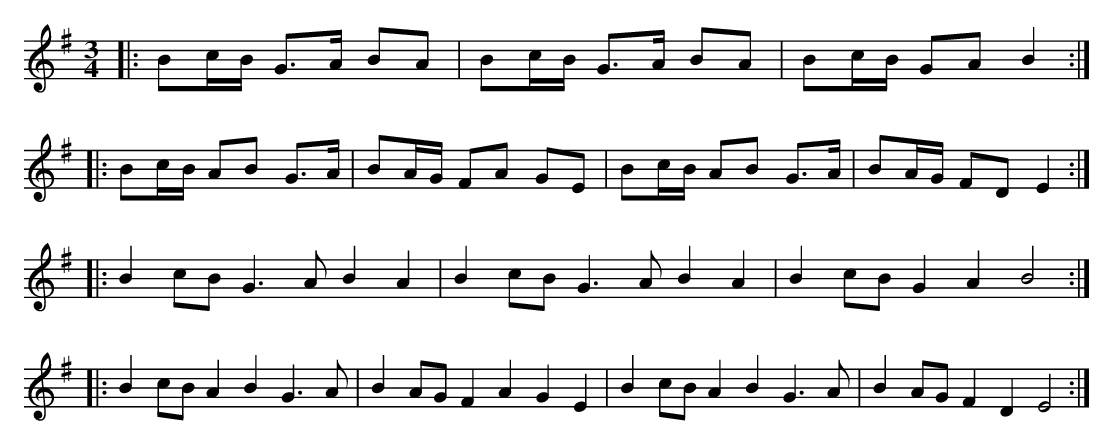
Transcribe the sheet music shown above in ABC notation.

X:1
M:3/4
K:Emin
|:Bc/B/ G>A BA|Bc/B/ G>A BA|Bc/B/ GA B2:|
|:Bc/B/ AB G>A|BA/G/ FA GE|Bc/B/ AB G>A|BA/G/ FD E2:|
|:B2 cB G3 A B2 A2|B2 cB G3 A B2 A2|B2 cB G2 A2 B4:|
|:B2 cB A2 B2 G3 A|B2 AG F2 A2 G2 E2|B2 cB A2 B2 G3 A|B2 AG F2 D2 E4:|
